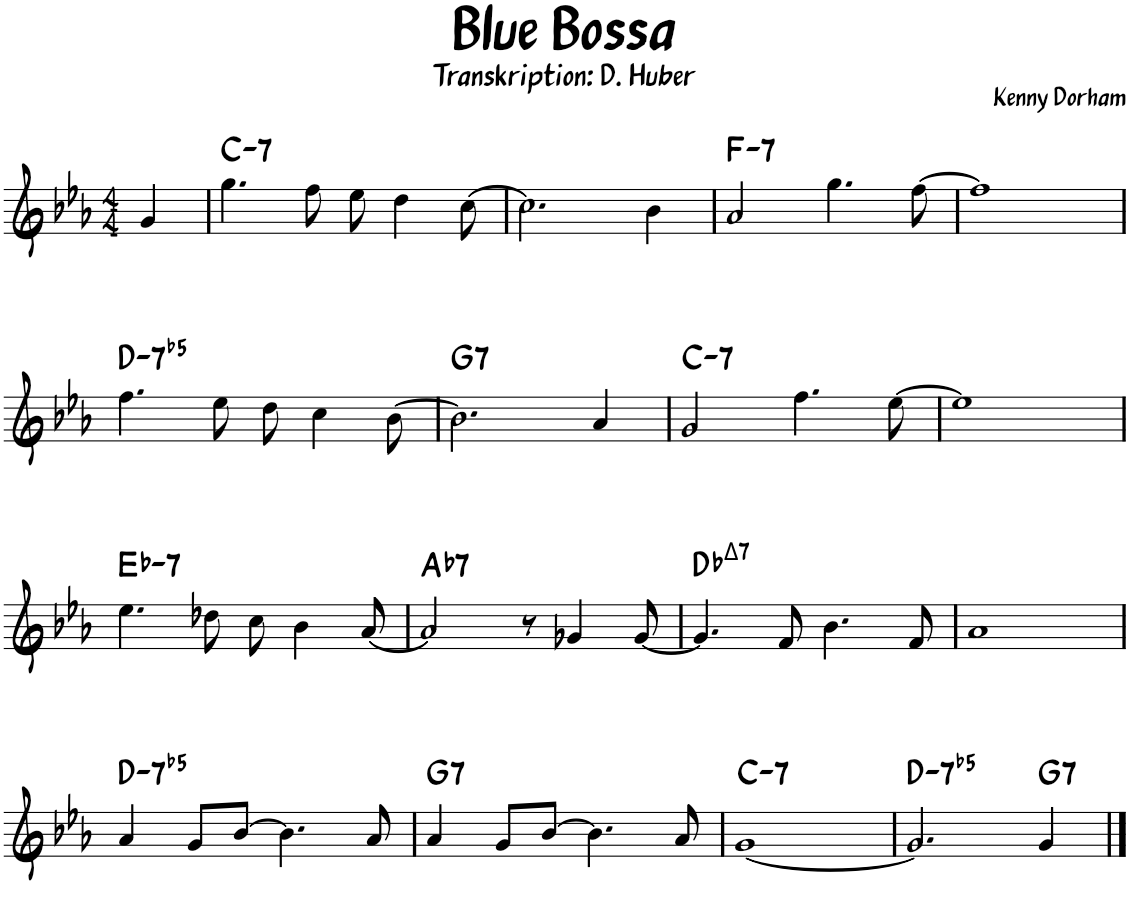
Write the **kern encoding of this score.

**kern	**harte
*part1	*part1
*staff1	*
*I"Piano	*
*I'Pno.	*
*clefG2	*
*k[b-e-a-]	*
*M4/4	*
=1	=1
4g/	.
=2	=2
!	!LO:H:kt=7
4.gg\	C:min7
8ff\	.
8ee-\	.
4dd\	.
[8cc\	.
=3	=3
2.cc\]	.
4b-\	.
=4	=4
!	!LO:H:kt=7
2a-/	F:min7
4.gg\	.
[8ff\	.
=5	=5
1ff]	.
!!LO:LB:g=z
=6	=6
!	!LO:H:kt=-7b5
4.ff\	D:hdim7
8ee-\	.
8dd\	.
4cc\	.
[8b-\	.
=7	=7
!	!LO:H:kt=7
2.b-\]	G:7
4a-/	.
=8	=8
!	!LO:H:kt=7
2g/	C:min7
4.ff\	.
[8ee-\	.
=9	=9
1ee-]	.
!!LO:LB:g=z
=10	=10
!	!LO:H:kt=7
4.ee-\	Eb:min7
8dd-X\	.
8cc\	.
4b-\	.
[8a-/	.
=11	=11
!	!LO:H:kt=7
2a-/]	Ab:7
8r	.
4g-X/	.
[8g-/	.
=12	=12
!	!LO:H:kt=Δ
4.g-/]	.
8f/	.
4.b-\	.
8f/	.
=13	=13
1a-	.
!!LO:LB:g=z
=14	=14
!	!LO:H:kt=-7b5
4a-/	D:hdim7
8g/L	.
[8b-/J	.
4.b-\]	.
8a-/	.
=15	=15
!	!LO:H:kt=7
4a-/	G:7
8g/L	.
[8b-/J	.
4.b-\]	.
8a-/	.
=16	=16
!	!LO:H:kt=7
[1g	C:min7
=17	=17
!	!LO:H:kt=-7b5
2.g/]	D:hdim7
!	!LO:H:kt=7
4g/	G:7
==	==
*-	*-
